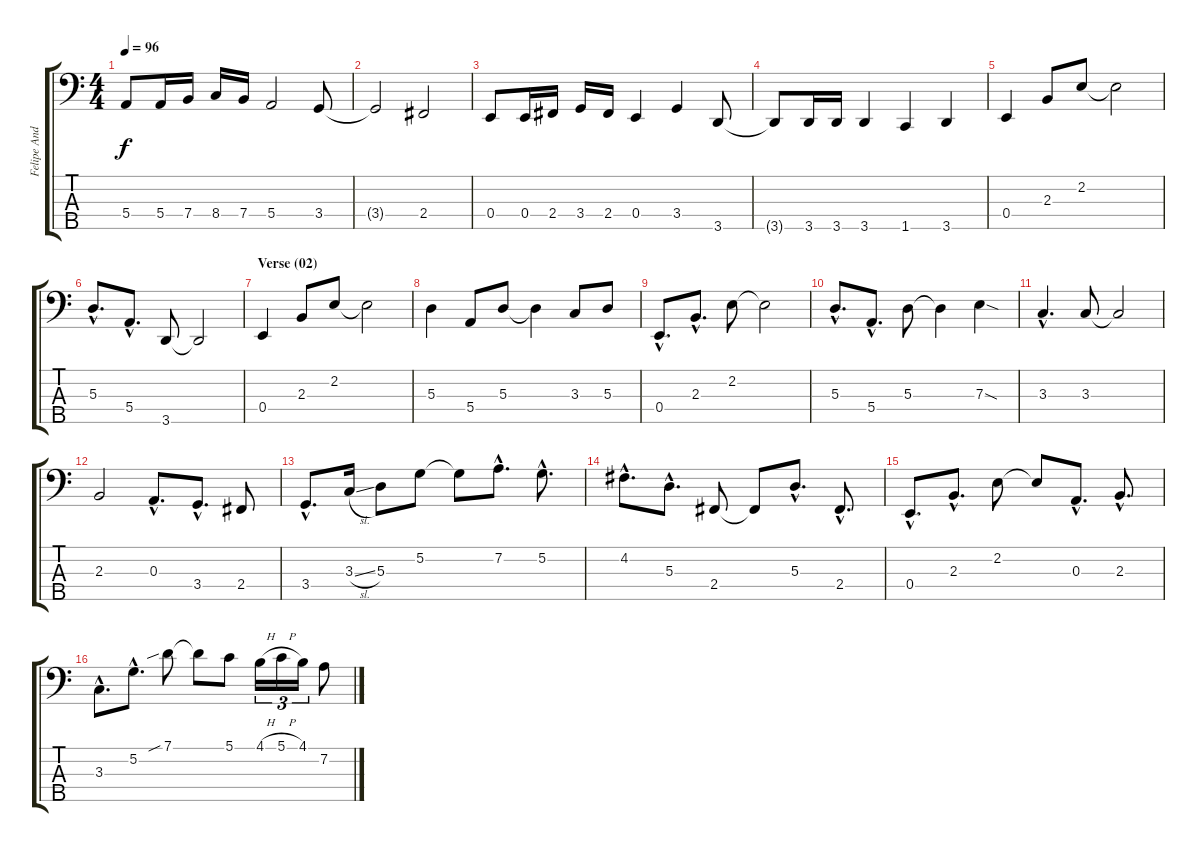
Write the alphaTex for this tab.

\track ("Felipe Andreoli" "Felipe And") {instrument electricbassfinger}
\staff {score tabs}
\tuning (G2 D2 A1 E1 B0) {hide}
\ts (4 4)
\tempo 96
\clef f4
\ks c
5.4.8{dy f} 5.4.16 7.4.16 8.4.16 7.4.16 5.4.2 3.4.8 |
3.4{t}.2 2.4.2 |
0.4.8 0.4.16 2.4.16 3.4.16 2.4.16 0.4.4 3.4.4 3.5.8 |
3.5{t}.8 3.5.16 3.5.16 3.5.4 1.5.4 3.5.4 |
0.4.4 2.3.8 2.2.8 2.2{t}.2 |
5.3{hac}.8{d} 5.4{hac}.8{d} 3.5.8 3.5{t}.2 |
\section ("" "Verse (02)")
0.4.4 2.3.8 2.2.8 2.2{t}.2 |
5.3.4 5.4.8 5.3.8 5.3{t}.4 3.3.8 5.3.8 |
0.4{hac}.8{d} 2.3{hac}.8{d} 2.2.8 2.2{t}.2 |
5.3{hac}.8{d} 5.4{hac}.8{d} 5.3.8 5.3{t}.4 7.3{sod}.4 |
3.3{hac}.4{d} 3.3.8 3.3{t}.2 |
2.3.2 0.3{hac}.8{d} 3.4{hac}.8{d} 2.4.8 |
3.4{hac}.8{d} 3.3{sl}.16 5.3.8 5.2.8 5.2{t}.8 7.2{hac}.8{d} 5.2{hac}.8{d} |
4.2{hac}.8{d} 5.3{hac}.8{d} 2.4.8 2.4{t}.8 5.3{hac}.8{d} 2.4{hac}.8{d} |
0.4{hac}.8{d} 2.3{hac}.8{d} 2.2.8 2.2{t}.8 0.3{hac}.8{d} 2.3{hac}.8{d} |
3.3{hac}.8{d} 5.2{hac}.8{d} 7.1{sib}.8 7.1{t}.8 5.1.8 4.1{h}.16{tu (3 2)} 5.1{h}.16{tu (3 2)} 4.1.16{tu (3 2)} 7.2.8
